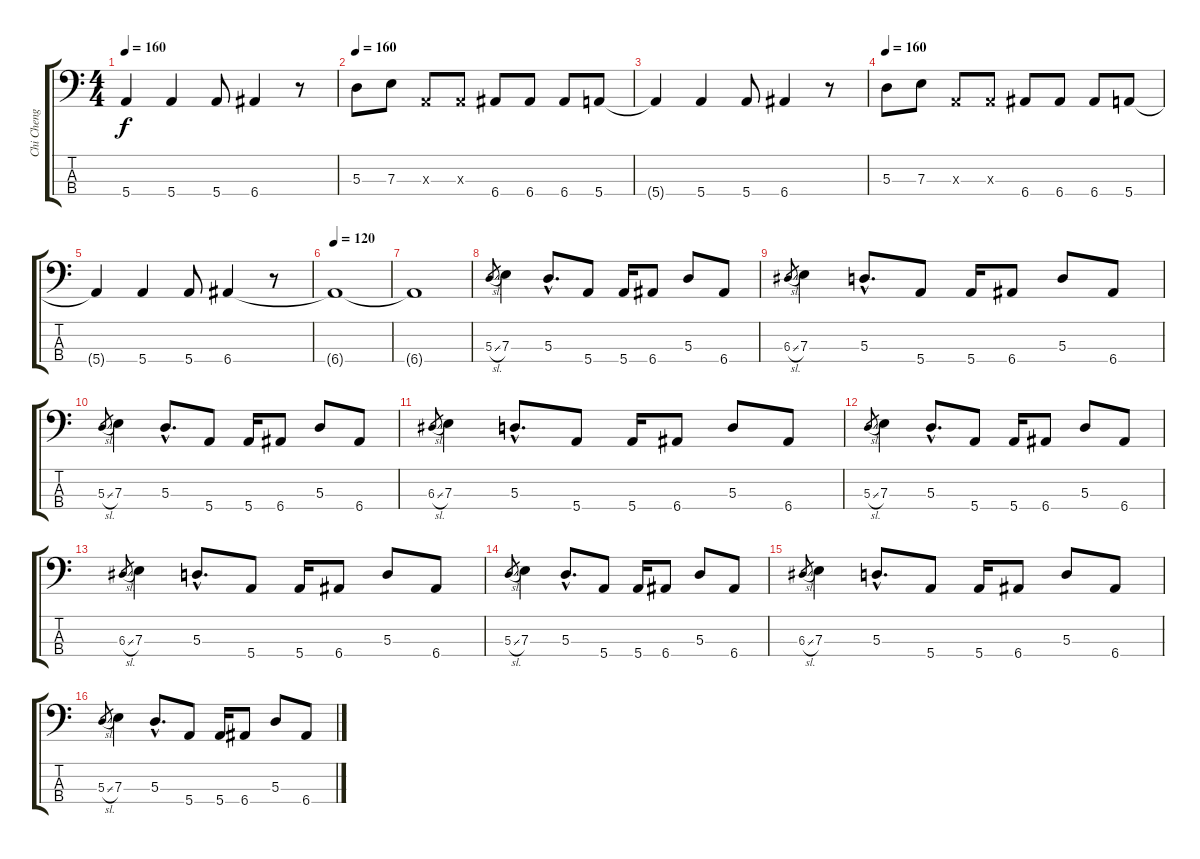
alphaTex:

\track ("Chi Cheng" "Chi Cheng") {instrument acousticbass}
\staff {score tabs}
\tuning (G2 D2 A1 E1) {hide}
\ts (4 4)
\tempo 160
\clef f4
\ks c
5.4{t}.4{dy f} 5.4.4 5.4.8 6.4.4 r.8 |
\tempo 160
5.3.8 7.3.8 0.3{x}.8 0.3{x}.8 6.4.8 6.4.8 6.4.8 5.4.8 |
5.4{t}.4 5.4.4 5.4.8 6.4.4 r.8 |
\tempo 160
5.3.8 7.3.8 0.3{x}.8 0.3{x}.8 6.4.8 6.4.8 6.4.8 5.4.8 |
5.4{t}.4 5.4.4 5.4.8 6.4.4 r.8 |
\tempo 120
6.4{t}.1 |
6.4{t}.1 |
5.3{sl}.8{gr} 7.3.4 5.3{hac}.8{d} 5.4.8 5.4.16 6.4.8 5.3.8 6.4.8 |
6.3{sl}.8{gr} 7.3.4 5.3{hac}.8{d} 5.4.8 5.4.16 6.4.8 5.3.8 6.4.8 |
5.3{sl}.8{gr} 7.3.4 5.3{hac}.8{d} 5.4.8 5.4.16 6.4.8 5.3.8 6.4.8 |
6.3{sl}.8{gr} 7.3.4 5.3{hac}.8{d} 5.4.8 5.4.16 6.4.8 5.3.8 6.4.8 |
5.3{sl}.8{gr} 7.3.4 5.3{hac}.8{d} 5.4.8 5.4.16 6.4.8 5.3.8 6.4.8 |
6.3{sl}.8{gr} 7.3.4 5.3{hac}.8{d} 5.4.8 5.4.16 6.4.8 5.3.8 6.4.8 |
5.3{sl}.8{gr} 7.3.4 5.3{hac}.8{d} 5.4.8 5.4.16 6.4.8 5.3.8 6.4.8 |
6.3{sl}.8{gr} 7.3.4 5.3{hac}.8{d} 5.4.8 5.4.16 6.4.8 5.3.8 6.4.8 |
5.3{sl}.8{gr} 7.3.4 5.3{hac}.8{d} 5.4.8 5.4.16 6.4.8 5.3.8 6.4.8
